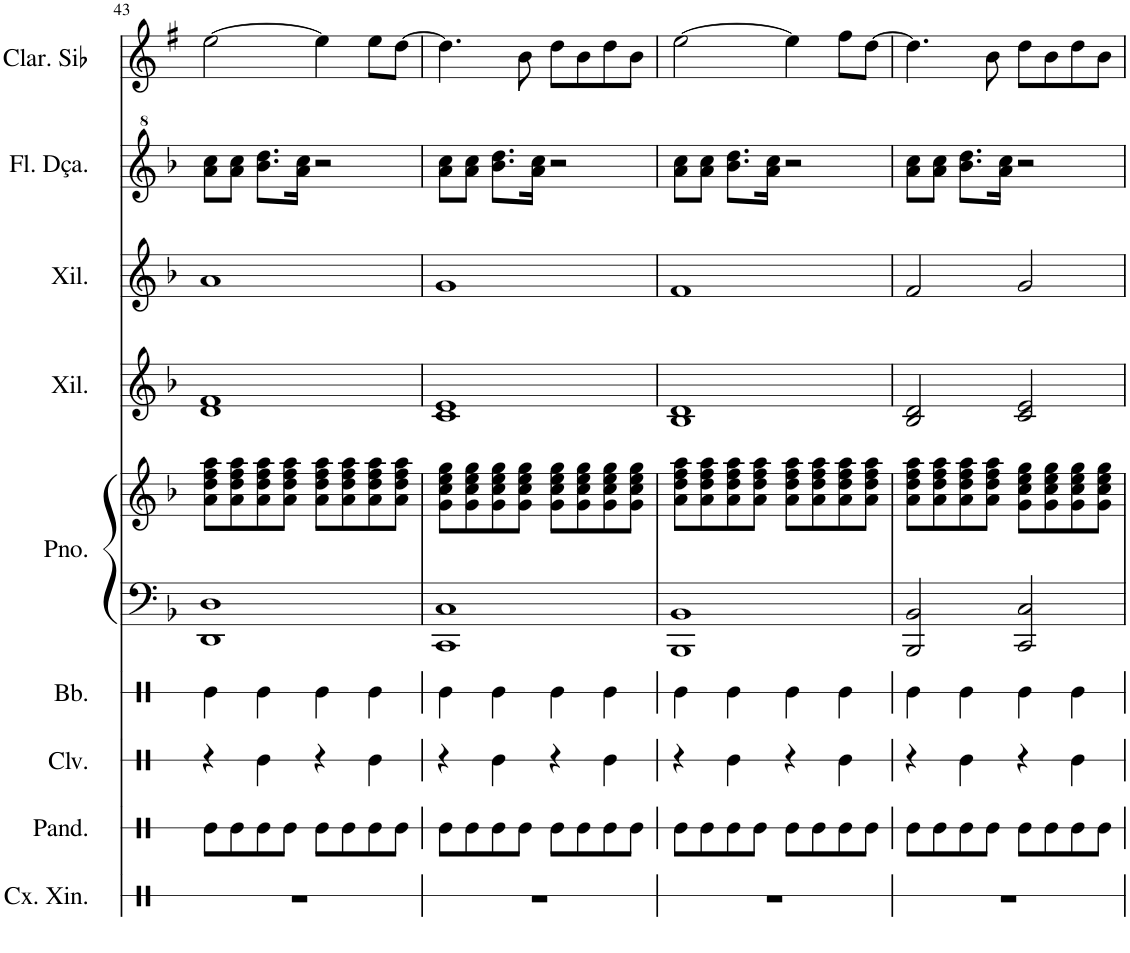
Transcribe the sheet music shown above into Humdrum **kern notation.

**kern	**kern	**kern	**kern	**kern	**kern	**kern	**kern	**kern	**kern
*part9	*part8	*part7	*part6	*part5	*part5	*part4	*part3	*part2	*part1
*staff10	*staff9	*staff8	*staff7	*staff6	*staff5	*staff4	*staff3	*staff2	*staff1
*I"Caixa xinesa	*I"Pandereta	*I"Claves	*I"Bombo	*I"Piano	*	*I"Xilòfon	*I"Xilòfon	*I"Flauta dolça	*I"Clarinette en Sib
*I'Cx. Xin.	*I'Pand.	*I'Clv.	*I'Bb.	*I'Pno.	*	*I'Xil.	*I'Xil.	*I'Fl. Dça.	*I'Clar. Sib
!!LO:PB:g=z
*clefX	*clefX	*clefX	*clefX	*clefF4	*clefG2	*clefG2	*clefG2	*clefG^2	*clefG2
*	*	*	*	*	*	*Trd-7c-12	*Trd-7c-12	*	*Trd1c2
*k[]	*k[]	*k[]	*k[]	*k[b-]	*k[b-]	*k[b-]	*k[b-]	*k[b-]	*k[f#]
*M4/4	*M4/4	*M4/4	*M4/4	*M4/4	*M4/4	*M4/4	*M4/4	*M4/4	*M4/4
=43	=43	=43	=43	=43	=43	=43	=43	=43	=43
1r	8Re\L	4r	4Re\	1DD 1D	8a\ 8dd\ 8ff\ 8aa\L	1d 1f	1a	8aa\ 8ccc\L	[2ee\
.	8Re\	.	.	.	8a\ 8dd\ 8ff\ 8aa\	.	.	8aa\ 8ccc\J	.
.	8Re\	4Re\	4Re\	.	8a\ 8dd\ 8ff\ 8aa\	.	.	8.bb-\ 8.ddd\L	.
.	8Re\J	.	.	.	8a\ 8dd\ 8ff\ 8aa\J	.	.	.	.
.	.	.	.	.	.	.	.	16aa\ 16ccc\Jk	.
.	8Re\L	4r	4Re\	.	8a\ 8dd\ 8ff\ 8aa\L	.	.	2r	4ee\]
.	8Re\	.	.	.	8a\ 8dd\ 8ff\ 8aa\	.	.	.	.
.	8Re\	4Re\	4Re\	.	8a\ 8dd\ 8ff\ 8aa\	.	.	.	8ee\L
.	8Re\J	.	.	.	8a\ 8dd\ 8ff\ 8aa\J	.	.	.	[8dd\J
=44	=44	=44	=44	=44	=44	=44	=44	=44	=44
1r	8Re\L	4r	4Re\	1CC 1C	8g\ 8cc\ 8ee\ 8gg\L	1c 1e	1g	8aa\ 8ccc\L	4.dd\]
.	8Re\	.	.	.	8g\ 8cc\ 8ee\ 8gg\	.	.	8aa\ 8ccc\J	.
.	8Re\	4Re\	4Re\	.	8g\ 8cc\ 8ee\ 8gg\	.	.	8.bb-\ 8.ddd\L	.
.	8Re\J	.	.	.	8g\ 8cc\ 8ee\ 8gg\J	.	.	.	8b\
.	.	.	.	.	.	.	.	16aa\ 16ccc\Jk	.
.	8Re\L	4r	4Re\	.	8g\ 8cc\ 8ee\ 8gg\L	.	.	2r	8dd\L
.	8Re\	.	.	.	8g\ 8cc\ 8ee\ 8gg\	.	.	.	8b\
.	8Re\	4Re\	4Re\	.	8g\ 8cc\ 8ee\ 8gg\	.	.	.	8dd\
.	8Re\J	.	.	.	8g\ 8cc\ 8ee\ 8gg\J	.	.	.	8b\J
=45	=45	=45	=45	=45	=45	=45	=45	=45	=45
1r	8Re\L	4r	4Re\	1BBB- 1BB-	8a\ 8dd\ 8ff\ 8aa\L	1B- 1d	1f	8aa\ 8ccc\L	[2ee\
.	8Re\	.	.	.	8a\ 8dd\ 8ff\ 8aa\	.	.	8aa\ 8ccc\J	.
.	8Re\	4Re\	4Re\	.	8a\ 8dd\ 8ff\ 8aa\	.	.	8.bb-\ 8.ddd\L	.
.	8Re\J	.	.	.	8a\ 8dd\ 8ff\ 8aa\J	.	.	.	.
.	.	.	.	.	.	.	.	16aa\ 16ccc\Jk	.
.	8Re\L	4r	4Re\	.	8a\ 8dd\ 8ff\ 8aa\L	.	.	2r	4ee\]
.	8Re\	.	.	.	8a\ 8dd\ 8ff\ 8aa\	.	.	.	.
.	8Re\	4Re\	4Re\	.	8a\ 8dd\ 8ff\ 8aa\	.	.	.	8ff#\L
.	8Re\J	.	.	.	8a\ 8dd\ 8ff\ 8aa\J	.	.	.	[8dd\J
=46	=46	=46	=46	=46	=46	=46	=46	=46	=46
1r	8Re\L	4r	4Re\	2BBB-/ 2BB-/	8a\ 8dd\ 8ff\ 8aa\L	2B-/ 2d/	2f/	8aa\ 8ccc\L	4.dd\]
.	8Re\	.	.	.	8a\ 8dd\ 8ff\ 8aa\	.	.	8aa\ 8ccc\J	.
.	8Re\	4Re\	4Re\	.	8a\ 8dd\ 8ff\ 8aa\	.	.	8.bb-\ 8.ddd\L	.
.	8Re\J	.	.	.	8a\ 8dd\ 8ff\ 8aa\J	.	.	.	8b\
.	.	.	.	.	.	.	.	16aa\ 16ccc\Jk	.
.	8Re\L	4r	4Re\	2CC/ 2C/	8g\ 8cc\ 8ee\ 8gg\L	2c/ 2e/	2g/	2r	8dd\L
.	8Re\	.	.	.	8g\ 8cc\ 8ee\ 8gg\	.	.	.	8b\
.	8Re\	4Re\	4Re\	.	8g\ 8cc\ 8ee\ 8gg\	.	.	.	8dd\
.	8Re\J	.	.	.	8g\ 8cc\ 8ee\ 8gg\J	.	.	.	8b\J
=	=	=	=	=	=	=	=	=	=
*-	*-	*-	*-	*-	*-	*-	*-	*-	*-
